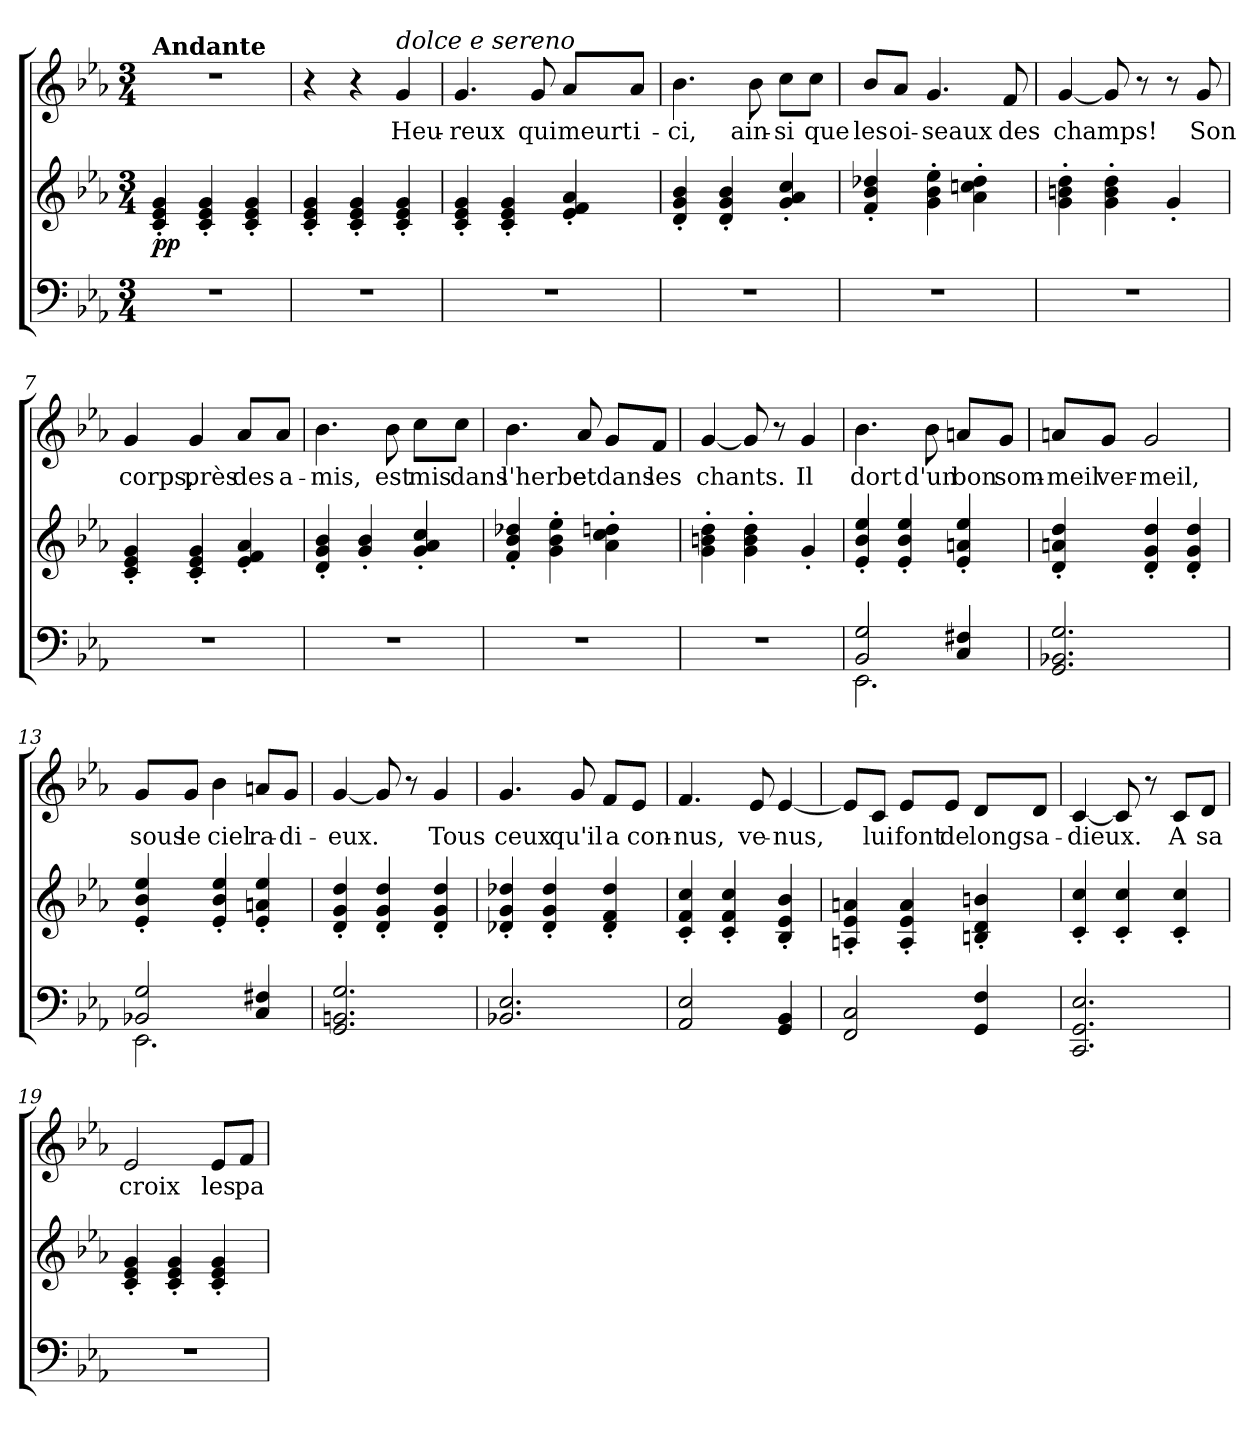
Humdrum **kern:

**kern	**kern	**dynam	**kern	**text
*part3	*part2	*part2	*part1	*part1
*staff3	*staff2	*staff2	*staff1	*staff1
*clefF4	*clefG2	*	*clefG2	*
*k[b-e-a-]	*k[b-e-a-]	*	*k[b-e-a-]	*
*E-:	*E-:	*	*E-:	*
*M3/4	*M3/4	*	*M3/4	*
*MM66	*MM66	*	*MM66	*
=1	=1	=1	=1	=1
!	!	!	!LO:TX:a:B:t=Andante	!
!	!	!LO:DY:b	!	!
2.r	4c/'< 4e-/'< 4g/'<	pp	2.r	.
.	4c/'< 4e-/'< 4g/'<	.	.	.
.	4c/'< 4e-/'< 4g/'<	.	.	.
=2	=2	=2	=2	=2
2.r	4c/'< 4e-/'< 4g/'<	.	4r	.
.	4c/'< 4e-/'< 4g/'<	.	4r	.
!	!	!	!LO:TX:a:i:t=dolce e sereno	!
!	!	!	!	!LO:LY:b
.	4c/'< 4e-/'< 4g/'<	.	4g/	Heu-
=3	=3	=3	=3	=3
!	!	!	!	!LO:LY:b
2.r	4c/'< 4e-/'< 4g/'<	.	4.g/	-reux
.	4c/'< 4e-/'< 4g/'<	.	.	.
!	!	!	!	!LO:LY:b
.	.	.	8g/	qui
!	!	!	!	!LO:LY:b
.	4e-/'< 4f/'< 4a-/'<	.	8a-/L	meurt
!	!	!	!	!LO:LY:b
.	.	.	8a-/J	i-
=4	=4	=4	=4	=4
!	!	!	!	!LO:LY:b
2.r	4d/'< 4g/'< 4b-/'<	.	4.b-\	-ci,
.	4d/'< 4g/'< 4b-/'<	.	.	.
!	!	!	!	!LO:LY:b
.	.	.	8b-\	ain-
!	!	!	!	!LO:LY:b
.	4g/'< 4a-/'< 4cc/'<	.	8cc\L	-si
!	!	!	!	!LO:LY:b
.	.	.	8cc\J	que
=5	=5	=5	=5	=5
!	!	!	!	!LO:LY:b
2.r	4f/'< 4b-/'< 4dd-X/'<	.	8b-/L	les
!	!	!	!	!LO:LY:b
.	.	.	8a-/J	oi-
!	!	!	!	!LO:LY:b
.	4g\'> 4b-\'> 4ee-\'>	.	4.g/	-seaux
.	4a-\'> 4ccn\'> 4dd-\'>	.	.	.
!	!	!	!	!LO:LY:b
.	.	.	8f/	des
!!LO:LB:g=z
=6	=6	=6	=6	=6
!	!	!	!	!LO:LY:b
2.r	4g\'> 4bn\'> 4dd\'>	.	[<4g/	champs!
.	4g\'> 4b\'> 4dd\'>	.	8g/]	.
.	.	.	8r	.
.	4g'</	.	8r	.
!	!	!	!	!LO:LY:b
.	.	.	8g/	Son
=7	=7	=7	=7	=7
!	!	!	!	!LO:LY:b
2.r	4c/'< 4e-/'< 4g/'<	.	4g/	corps,
!	!	!	!	!LO:LY:b
.	4c/'< 4e-/'< 4g/'<	.	4g/	près
!	!	!	!	!LO:LY:b
.	4e-/'< 4f/'< 4a-/'<	.	8a-/L	des
!	!	!	!	!LO:LY:b
.	.	.	8a-/J	a-
=8	=8	=8	=8	=8
!	!	!	!	!LO:LY:b
2.r	4d/'< 4g/'< 4b-/'<	.	4.b-\	-mis,
.	4g/'< 4b-/'<	.	.	.
!	!	!	!	!LO:LY:b
.	.	.	8b-\	est
!	!	!	!	!LO:LY:b
.	4g/'< 4a-/'< 4cc/'<	.	8cc\L	mis
!	!	!	!	!LO:LY:b
.	.	.	8cc\J	dans
=9	=9	=9	=9	=9
!	!	!	!	!LO:LY:b
2.r	4f/'< 4b-/'< 4dd-X/'<	.	4.b-\	l'herbe
.	4g\'> 4b-\'> 4ee-\'>	.	.	.
!	!	!	!	!LO:LY:b
.	.	.	8a-/	et
!	!	!	!	!LO:LY:b
.	4a-\'> 4cc\'> 4ddn\'>	.	8g/L	dans
!	!	!	!	!LO:LY:b
.	.	.	8f/J	les
=10	=10	=10	=10	=10
!	!	!	!	!LO:LY:b
2.r	4g\'> 4bn\'> 4dd\'>	.	[<4g/	chants.
.	4g\'> 4b\'> 4dd\'>	.	8g/]	.
.	.	.	8r	.
!	!	!	!	!LO:LY:b
.	4g'</	.	4g/	Il
=11	=11	=11	=11	=11
*^	*	*	*	*
!	!	!	!	!	!LO:LY:b
2BB-/ 2G/	2.EE-\	4e-/'< 4b-/'< 4ee-/'<	.	4.b-\	dort
.	.	4e-/'< 4b-/'< 4ee-/'<	.	.	.
!	!	!	!	!	!LO:LY:b
.	.	.	.	8b-\	d'un
!	!	!	!	!	!LO:LY:b
4C/ 4F#X/	.	4e-/'< 4an/'< 4ee-/'<	.	8an/L	bon
!	!	!	!	!	!LO:LY:b
.	.	.	.	8g/J	som-
*v	*v	*	*	*	*
!!LO:LB:g=z
=12	=12	=12	=12	=12
!	!	!	!	!LO:LY:b
2.GG/ 2.BB-X/ 2.G/	4d/'< 4an/'< 4dd/'<	.	8an/L	-meil
!	!	!	!	!LO:LY:b
.	.	.	8g/J	ver-
!	!	!	!	!LO:LY:b
.	4d/'< 4g/'< 4dd/'<	.	2g/	-meil,
.	4d/'< 4g/'< 4dd/'<	.	.	.
=13	=13	=13	=13	=13
*^	*	*	*	*
!	!	!	!	!	!LO:LY:b
2BB-X/ 2G/	2.EE-\	4e-/'< 4b-/'< 4ee-/'<	.	8g/L	sous
!	!	!	!	!	!LO:LY:b
.	.	.	.	8g/J	le
!	!	!	!	!	!LO:LY:b
.	.	4e-/'< 4b-/'< 4ee-/'<	.	4b-\	ciel
!	!	!	!	!	!LO:LY:b
4C/ 4F#X/	.	4e-/'< 4an/'< 4ee-/'<	.	8an/L	ra-
!	!	!	!	!	!LO:LY:b
.	.	.	.	8g/J	-di-
*v	*v	*	*	*	*
=14	=14	=14	=14	=14
!	!	!	!	!LO:LY:b
2.GG/ 2.BBn/ 2.G/	4d/'< 4g/'< 4dd/'<	.	[<4g/	-eux.
.	4d/'< 4g/'< 4dd/'<	.	8g/]	.
.	.	.	8r	.
!	!	!	!	!LO:LY:b
.	4d/'< 4g/'< 4dd/'<	.	4g/	Tous
=15	=15	=15	=15	=15
!	!	!	!	!LO:LY:b
2.BB-X/ 2.E-/	4d-X/'< 4g/'< 4dd-X/'<	.	4.g/	ceux
.	4d-/'< 4g/'< 4dd-/'<	.	.	.
!	!	!	!	!LO:LY:b
.	.	.	8g/	qu'il
!	!	!	!	!LO:LY:b
.	4d-/'< 4f/'< 4dd-/'<	.	8f/L	a
!	!	!	!	!LO:LY:b
.	.	.	8e-/J	con-
=16	=16	=16	=16	=16
!	!	!	!	!LO:LY:b
2AA-/ 2E-/	4c/'< 4f/'< 4cc/'<	.	4.f/	-nus,
.	4c/'< 4f/'< 4cc/'<	.	.	.
!	!	!	!	!LO:LY:b
.	.	.	8e-/	ve-
!	!	!	!	!LO:LY:b
4GG/ 4BB-/	4B-/'< 4e-/'< 4b-/'<	.	[<4e-/	-nus,
=17	=17	=17	=17	=17
2FF/ 2C/	4An/'< 4e-/'< 4an/'<	.	8e-/L]	.
!	!	!	!	!LO:LY:b
.	.	.	8c/J	lui
!	!	!	!	!LO:LY:b
.	4A/'< 4e-/'< 4a/'<	.	8e-/L	font
!	!	!	!	!LO:LY:b
.	.	.	8e-/J	de
!	!	!	!	!LO:LY:b
4GG/ 4F/	4Bn/'< 4d/'< 4bn/'<	.	8d/L	longs
!	!	!	!	!LO:LY:b
.	.	.	8d/J	a-
!!LO:LB:g=z
=18	=18	=18	=18	=18
!	!	!	!	!LO:LY:b
2.CC/ 2.GG/ 2.E-/	4c/'< 4cc/'<	.	[<4c/	-dieux.
.	4c/'< 4cc/'<	.	8c/]	.
.	.	.	8r	.
!	!	!	!	!LO:LY:b
.	4c/'< 4cc/'<	.	8c/L	A
!	!	!	!	!LO:LY:b
.	.	.	8d/J	sa
=19	=19	=19	=19	=19
!	!	!	!	!LO:LY:b
2.r	4c/'< 4e-/'< 4g/'<	.	2e-/	croix
.	4c/'< 4e-/'< 4g/'<	.	.	.
!	!	!	!	!LO:LY:b
.	4c/'< 4e-/'< 4g/'<	.	8e-/L	les
!	!	!	!	!LO:LY:b
.	.	.	8f/J	pa-
=	=	=	=	=
*-	*-	*-	*-	*-
